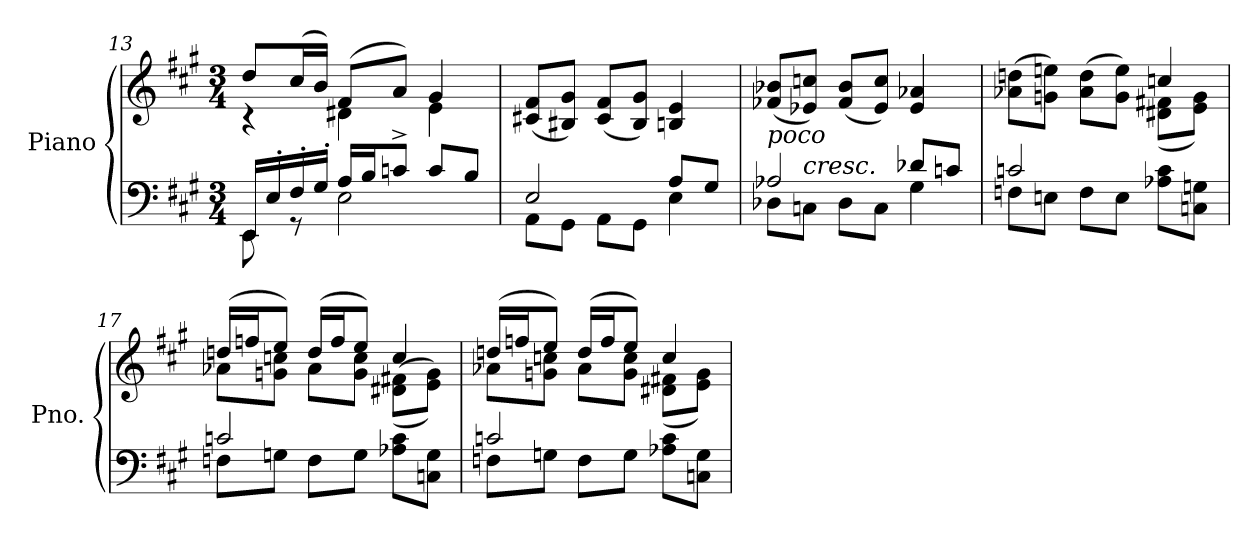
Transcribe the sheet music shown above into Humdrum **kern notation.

**kern	**kern
*part1	*part1
*staff2	*staff1
*I"Piano	*
*I'Pno.	*
*clefF4	*clefG2
*k[f#c#g#]	*k[f#c#g#]
*M3/4	*M3/4
=13	=13
*^	*^
16EE/LL	8EE\	8dd/L	4r
16E'/	.	.	.
16F#'/	8r	(>16cc#/L	.
16G#'/JJ	.	16b/JJ)	.
16A/LL	2E\	(>8f#/L	4d#X\
16B/J	.	.	.
8cn^/J	.	8a/J)	.
8c/L	.	4g#/	4e\
8B/J	.	.	.
*	*	*v	*v
=14	=14	=14
2E/	8AA\L	(<8c#X/ 8f#/L
.	8GG#\J	8B#X/ 8g#/J)
.	8AA\L	(<8c#/ 8f#/L
.	8GG#\J	8B#/ 8g#/J)
8A/L	4E\	4Bn/ 4e/
8G#/J	.	.
!!LO:LB:g=z
=15	=15	=15
!	!	!LO:TX:b:i:t=poco
2A-X/	8D-X\L	(<8f-X/ 8b-X/L
!	!LO:TX:a:i:t=cresc.	!
.	8Cn\J	8e-X/ 8ccn/J)
.	8D-\L	(<8f-/ 8b-/L
.	8C\J	8e-/ 8cc/J)
8d-X/L	4G#\	4e-/ 4a-X/
8cn/J	.	.
=16	=16	=16
*	*	*^
2cn/	8Fn\L	(>8a-X\ 8ddn\L	2ryy
.	8En\J	8gn\ 8een\J)	.
.	8F\L	(>8a-\ 8dd\L	.
.	8E\J	8g\ 8ee\J)	.
4ryy	8A-X\ 8c\L	4ccn/	(<8d#X\ 8f#X\L
.	8Cn\ 8Gn\J	.	8e\ 8g\J)
=17	=17	=17	=17
2cn/	8Fn\L	(>16ddn/LL	8a-X\L
.	.	16ffn/J	.
.	8Gn\J	8ee/J)	8gn\ 8ccn\J
.	8F\L	(>16dd/LL	8a-\L
.	.	16ff/J	.
.	8G\J	8ee/J)	8g\ 8cc\J
4ryy	8A-X\ 8c\L	4cc/	(<(<8d#X\ 8f#X\L
.	8Cn\ 8G\J	.	8e\ 8g\J))
=18	=18	=18	=18
2cn/	8Fn\L	(>16ddn/LL	8a-X\L
.	.	16ffn/J	.
.	8Gn\J	8ee/J)	8gn\ 8ccn\J
.	8F\L	(>16dd/LL	8a-\L
.	.	16ff/J	.
.	8G\J	8ee/J)	8g\ 8cc\J
4ryy	8A-X\ 8c\L	4cc/	(<8d#X\ 8f#X\L
.	8Cn\ 8G\J	.	8e\ 8g\J)
*v	*v	*	*
*	*v	*v
=	=
*-	*-
